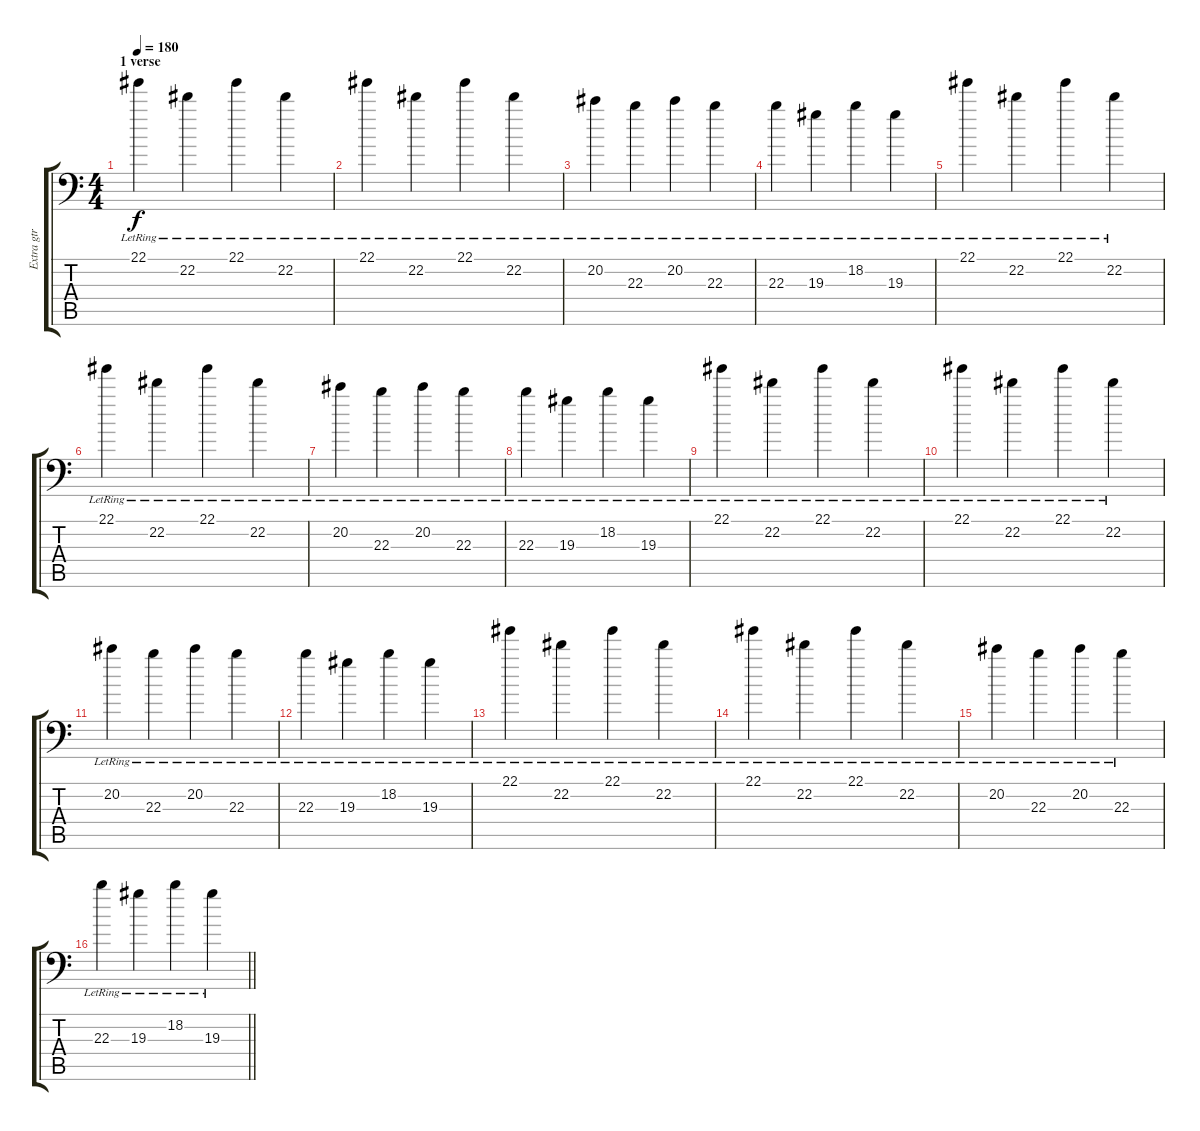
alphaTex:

\track ("Extra gtr" "Extra gtr") {instrument overdrivenguitar}
\staff {score tabs}
\tuning (Bb3 F3 Db3 Ab2 Eb2 Ab1) {hide}
\ts (4 4)
\section ("" "1 verse")
\tempo 180
\clef f4
\ks c
22.1{lr}.4{dy f instrument fx5brightness} 22.2{lr}.4 22.1{lr}.4 22.2{lr}.4 |
22.1{lr}.4{instrument fx5brightness} 22.2{lr}.4 22.1{lr}.4 22.2{lr}.4 |
20.2{lr}.4 22.3{lr}.4 20.2{lr}.4 22.3{lr}.4 |
22.3{lr}.4 19.3{lr}.4 18.2{lr}.4 19.3{lr}.4 |
22.1{lr}.4{instrument fx5brightness} 22.2{lr}.4 22.1{lr}.4 22.2{lr}.4 |
22.1{lr}.4{instrument fx5brightness} 22.2{lr}.4 22.1{lr}.4 22.2{lr}.4 |
20.2{lr}.4 22.3{lr}.4 20.2{lr}.4 22.3{lr}.4 |
22.3{lr}.4 19.3{lr}.4 18.2{lr}.4 19.3{lr}.4 |
22.1{lr}.4{instrument fx5brightness} 22.2{lr}.4 22.1{lr}.4 22.2{lr}.4 |
22.1{lr}.4{instrument fx5brightness} 22.2{lr}.4 22.1{lr}.4 22.2{lr}.4 |
20.2{lr}.4 22.3{lr}.4 20.2{lr}.4 22.3{lr}.4 |
22.3{lr}.4 19.3{lr}.4 18.2{lr}.4 19.3{lr}.4 |
22.1{lr}.4{instrument fx5brightness} 22.2{lr}.4 22.1{lr}.4 22.2{lr}.4 |
22.1{lr}.4{instrument fx5brightness} 22.2{lr}.4 22.1{lr}.4 22.2{lr}.4 |
20.2{lr}.4 22.3{lr}.4 20.2{lr}.4 22.3{lr}.4 |
\barLineRight lightlight
22.3{lr}.4 19.3{lr}.4 18.2{lr}.4 19.3{lr}.4
